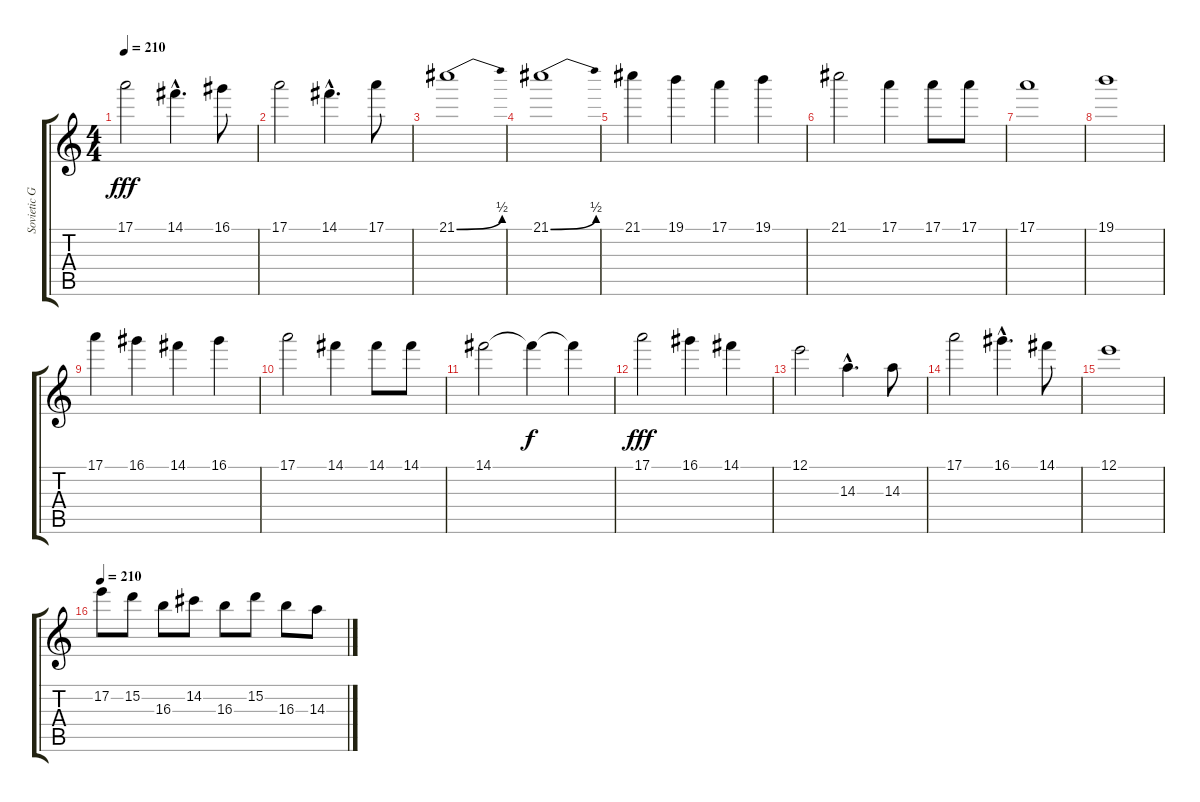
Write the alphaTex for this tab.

\track ("Sovietic Guitarist2" "Sovietic G") {instrument overdrivenguitar}
\staff {score tabs}
\tuning (E4 B3 G3 D3 A2 E2) {hide}
\ts (4 4)
\tempo 210
\clef g2
\ks c
17.1.2{dy fff} 14.1{hac}.4{d} 16.1.8 |
17.1.2 14.1{hac}.4{d} 17.1.8 |
21.1{be (bend 0 0 60 2)}.1 |
21.1{be (bend 0 0 60 2)}.1 |
21.1.4 19.1.4 17.1.4 19.1.4 |
21.1.2 17.1.4 17.1.8 17.1.8 |
17.1.1 |
19.1.1 |
17.1.4 16.1.4 14.1.4 16.1.4 |
17.1.2 14.1.4 14.1.8 14.1.8 |
14.1.2 14.1{t}.4{dy f} 14.1{t}.4 |
17.1.2{dy fff} 16.1.4 14.1.4 |
12.1.2 14.3{hac}.4{d} 14.3.8 |
17.1.2 16.1{hac}.4{d} 14.1.8 |
12.1.1 |
\tempo 210
17.2.8{volume 13} 15.2.8 16.3.8 14.2.8 16.3.8 15.2.8 16.3.8 14.3.8
